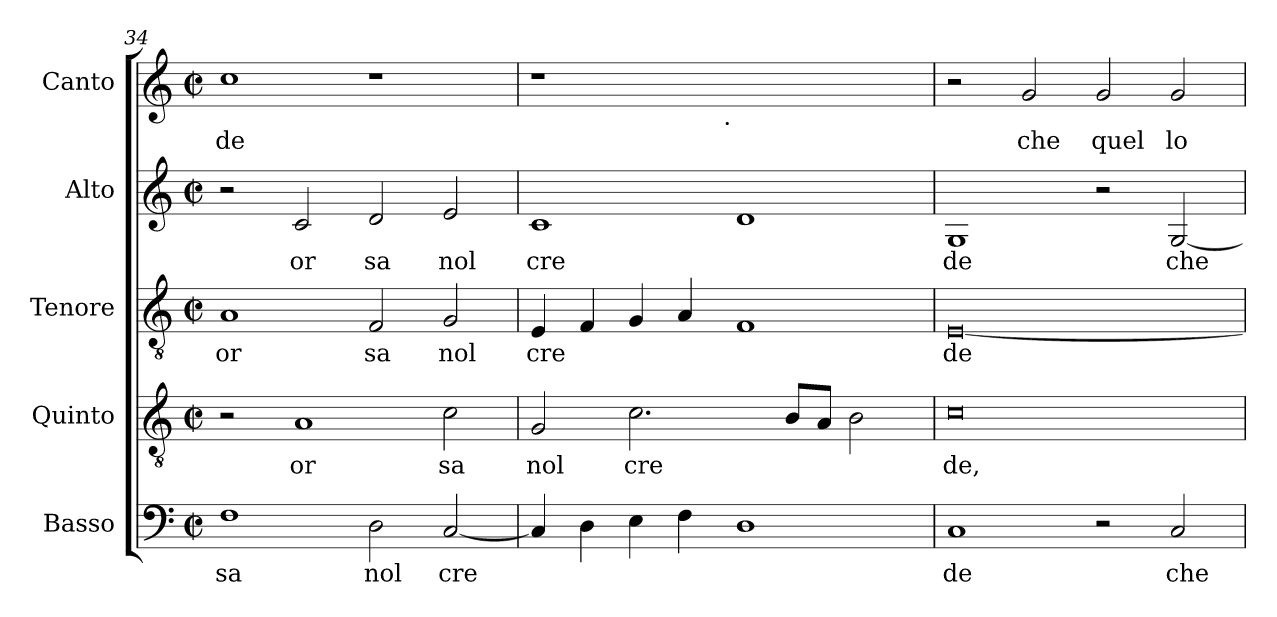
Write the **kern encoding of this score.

**kern	**text	**kern	**text	**kern	**text	**kern	**text	**kern	**text
*part5	*part5	*part4	*part4	*part3	*part3	*part2	*part2	*part1	*part1
*staff5	*staff5	*staff4	*staff4	*staff3	*staff3	*staff2	*staff2	*staff1	*staff1
*I"Basso	*	*I"Quinto	*	*I"Tenore	*	*I"Alto	*	*I"Canto	*
*clefF4	*	*clefGv2	*	*clefGv2	*	*clefG2	*	*clefG2	*
*k[]	*	*k[]	*	*k[]	*	*k[]	*	*k[]	*
*C:	*	*C:	*	*C:	*	*C:	*	*C:	*
*M2/2	*	*M2/2	*	*M2/2	*	*M2/2	*	*M2/2	*
*met(c|)	*	*met(c|)	*	*met(c|)	*	*met(c|)	*	*met(c|)	*
=34	=34	=34	=34	=34	=34	=34	=34	=34	=34
!	!LO:LY:b:cj	!	!	!	!LO:LY:b:cj	!	!	!	!LO:LY:b:cj
1F	sa	2r	.	1A	or	2r	.	1cc	de
!	!	!	!LO:LY:b:cj	!	!	!	!LO:LY:b:cj	!	!
.	.	1A	or	.	.	2c/	or	.	.
!	!LO:LY:b:cj	!	!	!	!LO:LY:b:cj	!	!LO:LY:b:cj	!	!
2D\	nol	.	.	2F/	sa	2d/	sa	1r	.
!	!LO:LY:b:cj	!	!LO:LY:b:cj	!	!LO:LY:b:cj	!	!LO:LY:b:cj	!	!
[<2C/	cre	2c\	sa	2G/	nol	2e/	nol	.	.
=35	=35	=35	=35	=35	=35	=35	=35	=35	=35
!	!LO:LY:b:cj	!	!LO:LY:b:cj	!	!LO:LY:b:cj	!	!LO:LY:b:cj	!	!
*	*	*	*	*	*	*	*	*^	*
4C/]	.	2G/	nol	4E/	cre	1c	cre-	1r	2ryy	.
!	!LO:LY:b:cj	!	!	!	!LO:LY:b:cj	!	!	!	!	!
4D\	.	.	.	4F/	.	.	.	.	.	.
!	!LO:LY:b:cj	!	!LO:LY:b:cj	!	!LO:LY:b:cj	!	!	!	!	!
4E\	.	2.c\	cre-	4G/	.	.	.	.	4...ryy	.
!	!LO:LY:b:cj	!	!	!	!LO:LY:b:cj	!	!	!	!	!
4F\	.	.	.	4A/	.	.	.	.	.	.
!	!	!	!	!	!	!	!	!	!LO:TX:b:t=.	!
.	.	.	.	.	.	.	.	.	1ryy	.
!	!LO:LY:b:cj	!	!	!	!LO:LY:b:cj	!	!LO:LY:b:cj	!	!	!
1D	.	.	.	1F	.	1d	--	1ryy	.	.
!	!	!	!LO:LY:b:cj	!	!	!	!	!	!	!
.	.	8B/L	--	.	.	.	.	.	.	.
!	!	!	!LO:LY:b:cj	!	!	!	!	!	!	!
.	.	8A/J	--	.	.	.	.	.	.	.
!	!	!	!LO:LY:b:cj	!	!	!	!	!	!	!
.	.	2B\	--	.	.	.	.	.	.	.
.	.	.	.	.	.	.	.	.	32ryy	.
=36	=36	=36	=36	=36	=36	=36	=36	=36	=36	=36
!	!LO:LY:b:cj	!	!LO:LY:b:cj	!	!LO:LY:b:cj	!	!LO:LY:b:cj	!	!	!
*	*	*	*	*	*	*	*	*v	*v	*
1C	de	0c	-de,	[>0E	de	1G	-de	2r	.
!	!	!	!	!	!	!	!	!	!LO:LY:b:cj
.	.	.	.	.	.	.	.	2g/	che
!	!	!	!	!	!	!	!	!	!LO:LY:b:cj
2r	.	.	.	.	.	2r	.	2g/	quel
!	!LO:LY:b:cj	!	!	!	!	!	!LO:LY:b:cj	!	!LO:LY:b:cj
2C/	che	.	.	.	.	[>2G/	che	2g/	lo
=	=	=	=	=	=	=	=	=	=
*-	*-	*-	*-	*-	*-	*-	*-	*-	*-
